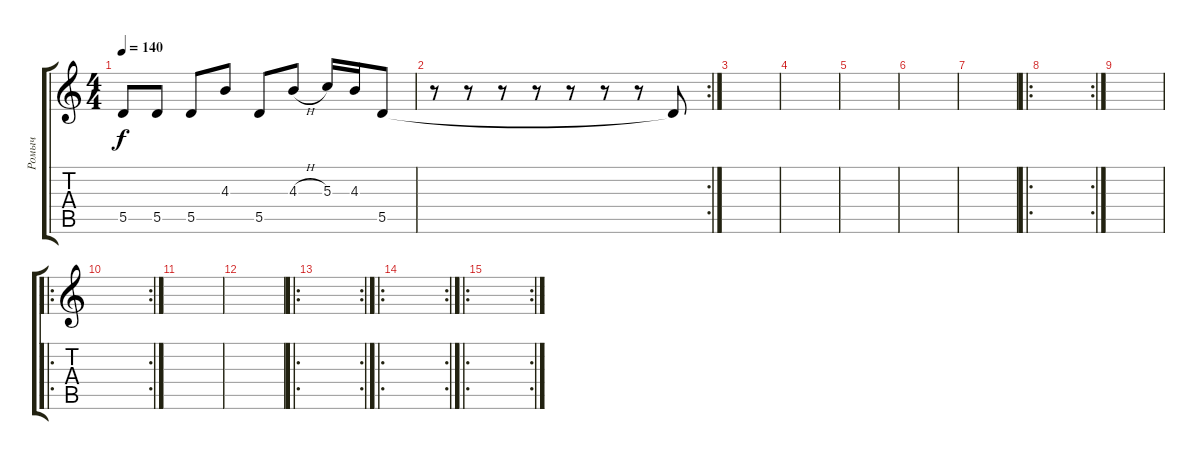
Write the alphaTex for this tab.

\track ("Ромыч" "Ромыч") {instrument acousticguitarsteel}
\staff {score tabs}
\tuning (E4 B3 G3 D3 A2 E2) {hide}
\ts (4 4)
\tempo 140
\clef g2
\ks c
5.5.8{dy f} 5.5.8{balance 0} 5.5.8{balance 16} 4.3.8{balance 0} 5.5.8{balance 16} 4.3{h}.8{balance 0} 5.3.16{balance 16} 4.3.16{balance 0} 5.5.8 |
\rc 2
r.8 r.8 r.8 r.8 r.8 r.8 r.8 5.5{t}.8 |
|
|
|
|
|
\ro
\rc 2
|
|
\ro
\rc 2
|
|
|
\ro
\rc 2
|
\ro
\rc 2
|
\ro
\rc 2
